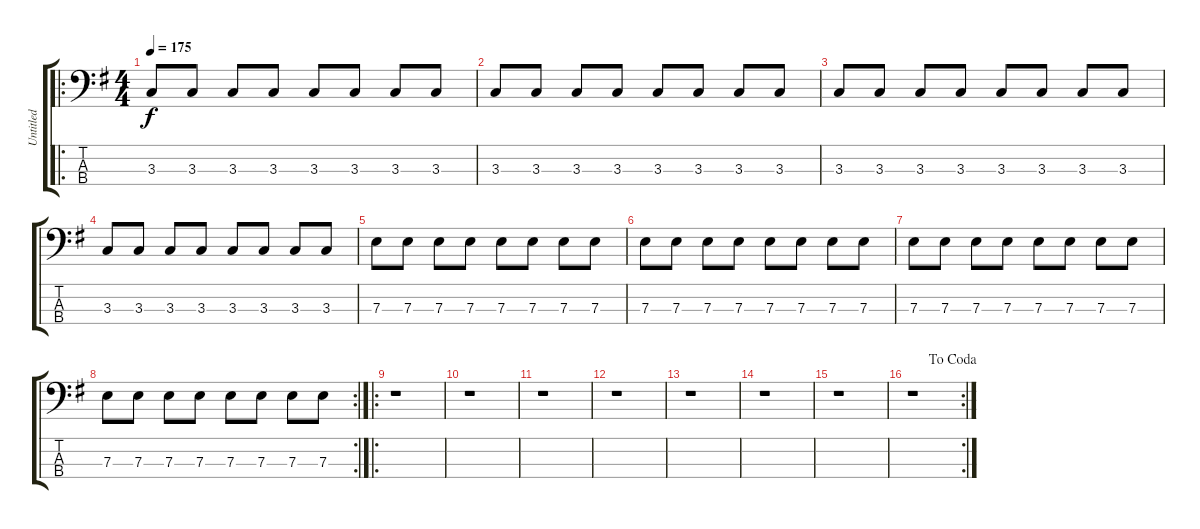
\track ("Untitled" "Untitled") {instrument electricbassfinger}
\staff {score tabs}
\tuning (G2 D2 A1 E1) {hide}
\ro
\ts (4 4)
\tempo 175
\clef f4
\ks g
3.3.8{dy f} 3.3.8 3.3.8 3.3.8 3.3.8 3.3.8 3.3.8 3.3.8 |
3.3.8 3.3.8 3.3.8 3.3.8 3.3.8 3.3.8 3.3.8 3.3.8 |
3.3.8 3.3.8 3.3.8 3.3.8 3.3.8 3.3.8 3.3.8 3.3.8 |
3.3.8 3.3.8 3.3.8 3.3.8 3.3.8 3.3.8 3.3.8 3.3.8 |
7.3.8 7.3.8 7.3.8 7.3.8 7.3.8 7.3.8 7.3.8 7.3.8 |
7.3.8 7.3.8 7.3.8 7.3.8 7.3.8 7.3.8 7.3.8 7.3.8 |
7.3.8 7.3.8 7.3.8 7.3.8 7.3.8 7.3.8 7.3.8 7.3.8 |
\rc 2
7.3.8 7.3.8 7.3.8 7.3.8 7.3.8 7.3.8 7.3.8 7.3.8 |
\ro
r.1 |
r.1 |
r.1 |
r.1 |
r.1 |
r.1 |
r.1 |
\rc 2
\jump dacoda
r.1
